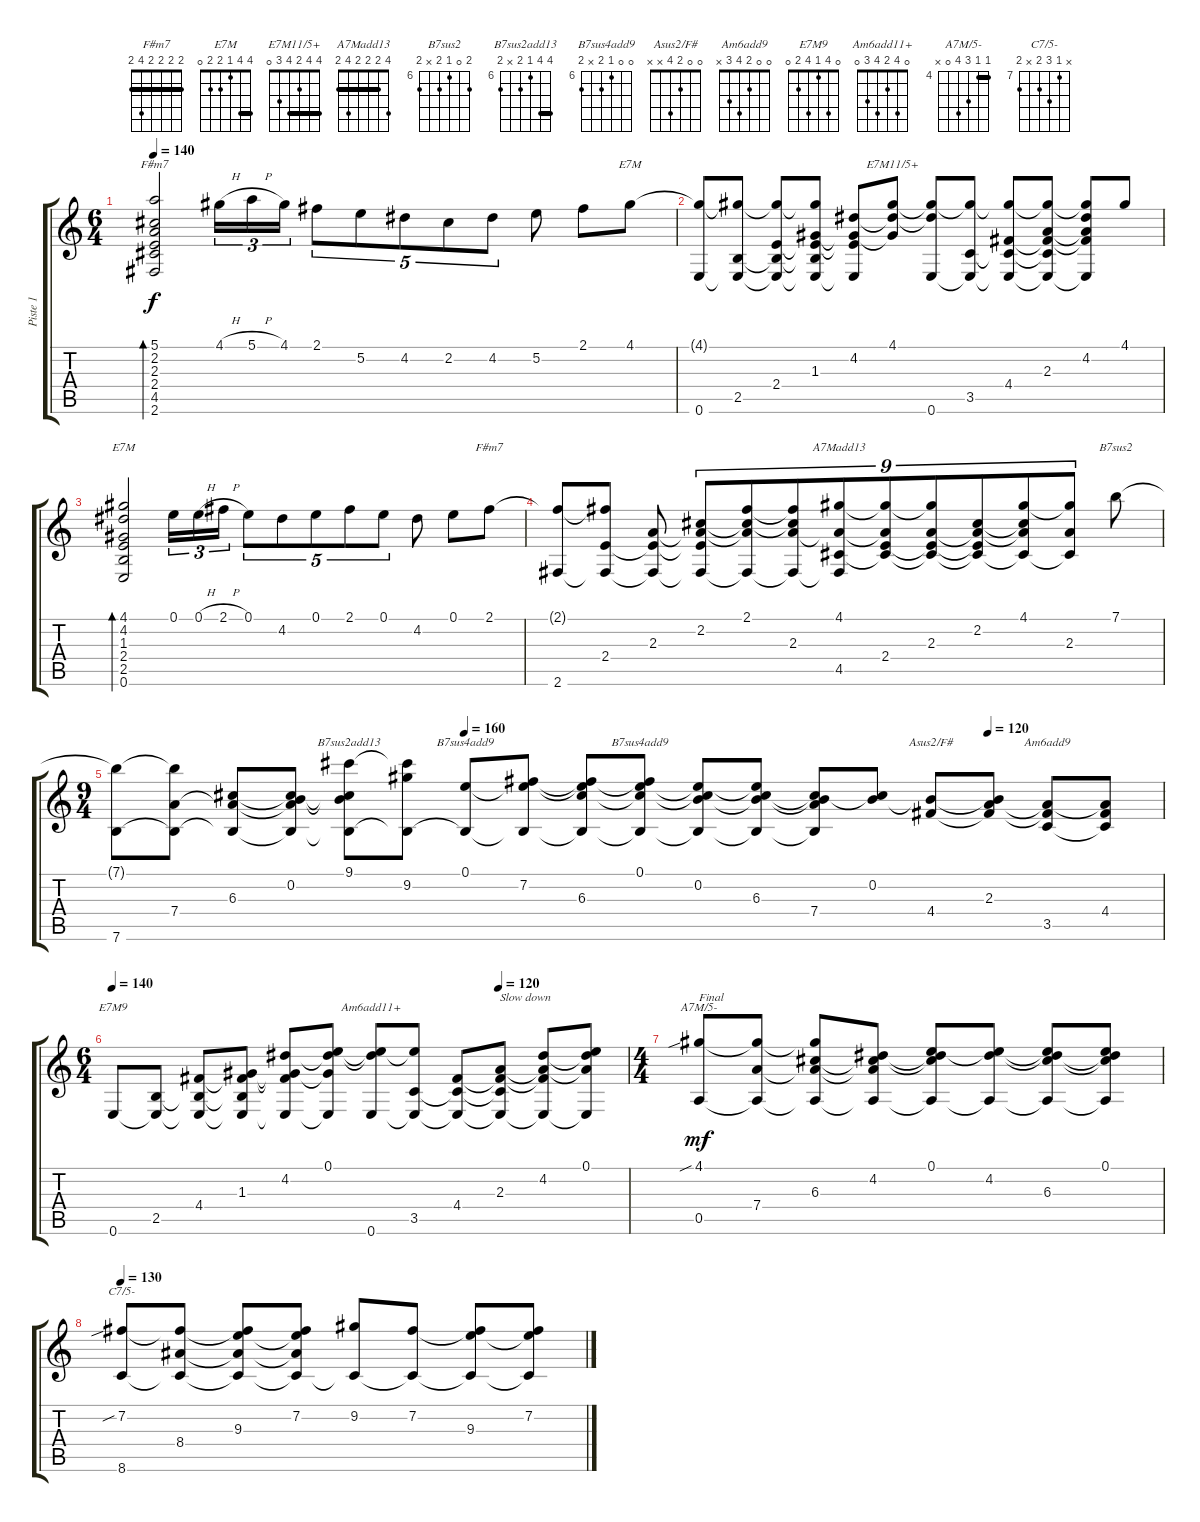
\track ("Piste 1" "Piste 1") {instrument acousticguitarnylon}
\staff {score tabs}
\tuning (E4 B3 G3 D3 A2 E2) {hide}
\chord ("F#m7" 5 2 2 2 4 2) {barre 2}
\chord ("E7M" 4 4 1 2 2 x) {barre 4}
\chord ("E7M11/5+" 4 4 2 4 3 0) {barre 4}
\chord ("E7M" 4 4 1 2 2 0) {barre 4}
\chord ("F#m7" 2 2 2 2 4 2) {barre 2}
\chord ("A7Madd13" 4 2 2 2 4 2) {barre 2}
\chord ("B7sus2" 7 0 6 7 x 7) {firstfret 6}
\chord ("B7sus2add13" 9 9 6 7 x 7) {firstfret 6 barre 9}
\chord ("B7sus4add9" 0 7 6 7 x 7) {firstfret 6}
\chord ("B7sus4add9" 0 0 6 7 x 7) {firstfret 6}
\chord ("Asus2/F#" 0 0 2 4 x x)
\chord ("Am6add9" 0 0 2 4 3 x)
\chord ("E7M9" 0 4 1 4 2 0)
\chord ("Am6add11+" 0 4 2 4 3 0)
\chord ("A7M/5-" 4 4 6 7 0 x) {firstfret 4 barre 4}
\chord ("C7/5-" x 7 9 8 x 8) {firstfret 7}
\ts (6 4)
\tempo 140
\clef g2
\ks c
(5.1 2.2 2.3 2.4 4.5 2.6).2{bd 480 ch "F#m7" dy f} 4.1{h}.16{tu (3 2)} 5.1{h}.16{tu (3 2)} 4.1.16{tu (3 2)} 2.1.8{tu (5 4)} 5.2.8{tu (5 4)} 4.2.8{tu (5 4)} 2.2.8{tu (5 4)} 4.2.8{tu (5 4)} 5.2.8 2.1.8 4.1.8{ch "E7M"} |
(4.1{t} 0.6).8 (4.1{t} 2.5 0.6{t}).8 (4.1{t} 2.4 2.5{t} 0.6{t}).8 (4.1{t} 1.3 2.4{t} 2.5{t} 0.6{t}).8 (4.2 1.3{t} 2.4{t} 0.6{t}).8 (4.1 4.2{t} 1.3{t}).8{ch "E7M11/5+"} (4.1{t} 4.2{t} 0.6).8 (4.1{t} 3.5 0.6{t}).8 (4.1{t} 4.4 3.5{t} 0.6{t}).8 (4.1{t} 2.3 4.4{t} 3.5{t} 0.6{t}).8 (4.1{t} 4.2 2.3{t} 4.4{t} 0.6{t}).8 4.1.8 |
(4.1 4.2 1.3 2.4 2.5 0.6).2{bd 480 ch "E7M"} 0.1.16{tu (3 2)} 0.1{h}.16{tu (3 2)} 2.1{h}.16{tu (3 2)} 0.1.8{tu (5 4)} 4.2.8{tu (5 4)} 0.1.8{tu (5 4)} 2.1.8{tu (5 4)} 0.1.8{tu (5 4)} 4.2.8 0.1.8 2.1.8{ch "F#m7"} |
(2.1{t} 2.6).8 (2.1{t} 2.4 2.6{t}).8 (2.3 2.4{t} 2.6{t}).8 (2.2 2.3{t} 2.4{t} 2.6{t}).8{tu (9 8)} (2.1 2.2{t} 2.3{t} 2.6{t}).8{tu (9 8)} (2.1{t} 2.2{t} 2.3 2.6{t}).8{tu (9 8)} (4.1 2.3{t} 4.5 2.6{t}).8{tu (9 8) ch "A7Madd13"} (4.1{t} 2.3{t} 2.4 4.5{t}).8{tu (9 8)} (4.1{t} 2.3 2.4{t} 4.5{t}).8{tu (9 8)} (2.2 2.3{t} 2.4{t} 4.5{t}).8{tu (9 8)} (4.1 2.2{t} 2.3{t} 4.5{t}).8{tu (9 8)} (4.1{t} 2.3 4.5{t}).8{tu (9 8)} 7.1.8{ch "B7sus2"} |
\ts (9 4)
\tempo (160 0.3333333333333333)
\tempo (120 0.8333333333333334)
(7.1{t} 7.6).8 (7.1{t} 7.4 7.6{t}).8 (6.3 7.4{t} 7.6{t}).8 (0.2 6.3{t} 7.4{t} 7.6{t}).8 (9.1 0.2{t} 6.3{t} 7.6{t}).8{ch "B7sus2add13"} (9.1{t} 9.2 7.6{t}).8 (0.1 7.6{t}).8{ch "B7sus4add9"} (0.1{t} 7.2 7.6{t}).8 (0.1{t} 7.2{t} 6.3 7.6{t}).8 (0.1 7.2{t} 6.3{t} 7.6{t}).8{ch "B7sus4add9"} (0.1{t} 0.2 6.3{t} 7.6{t}).8 (0.1{t} 0.2{t} 6.3 7.6{t}).8 (0.2{t} 6.3{t} 7.4 7.6{t}).8 (0.2 6.3{t}).8 (0.2{t} 4.4).8{ch "Asus2/F#"} (0.2{t} 2.3 4.4{t}).8 (2.3{t} 4.4{t} 3.5).8{ch "Am6add9"} (2.3{t} 4.4 3.5{t}).8 |
\ts (6 4)
\tempo 140
\tempo (120 0.75)
0.6.8{ch "E7M9"} (2.5 0.6{t}).8 (4.4 2.5{t} 0.6{t}).8 (1.3 4.4{t} 2.5{t} 0.6{t}).8 (4.2 1.3{t} 4.4{t} 0.6{t}).8 (0.1 4.2{t} 1.3{t} 0.6{t}).8 (0.1{t} 4.2{t} 0.6).8{ch "Am6add11+"} (0.1{t} 3.5 0.6{t}).8 (4.4 3.5{t} 0.6{t}).8 (2.3 4.4{t} 3.5{t} 0.6{t}).8{txt "Slow down"} (4.2 2.3{t} 4.4{t} 0.6{t}).8 (0.1 4.2{t} 2.3{t} 0.6{t}).8 |
\ts (4 4)
(4.1{sib} 0.5).8{ch "A7M/5-" txt "Final" dy mf} (4.1{t} 7.4 0.5{t}).8 (4.1{t} 6.3 7.4{t} 0.5{t}).8 (4.2 6.3{t} 7.4{t} 0.5{t}).8 (0.1 4.2{t} 6.3{t} 0.5{t}).8 (0.1{t} 4.2 0.5{t}).8 (0.1{t} 4.2{t} 6.3 0.5{t}).8 (0.1 4.2{t} 6.3{t} 0.5{t}).8 |
\tempo 130
(7.2{sib} 8.6).8{ch "C7/5-"} (7.2{t} 8.4 8.6{t}).8 (7.2{t} 9.3 8.4{t} 8.6{t}).8 (7.2 9.3{t} 8.4{t} 8.6{t}).8 (9.2 8.6{t}).8 (7.2 8.6{t}).8 (7.2{t} 9.3 8.6{t}).8 (7.2 9.3{t} 8.6{t}).8
